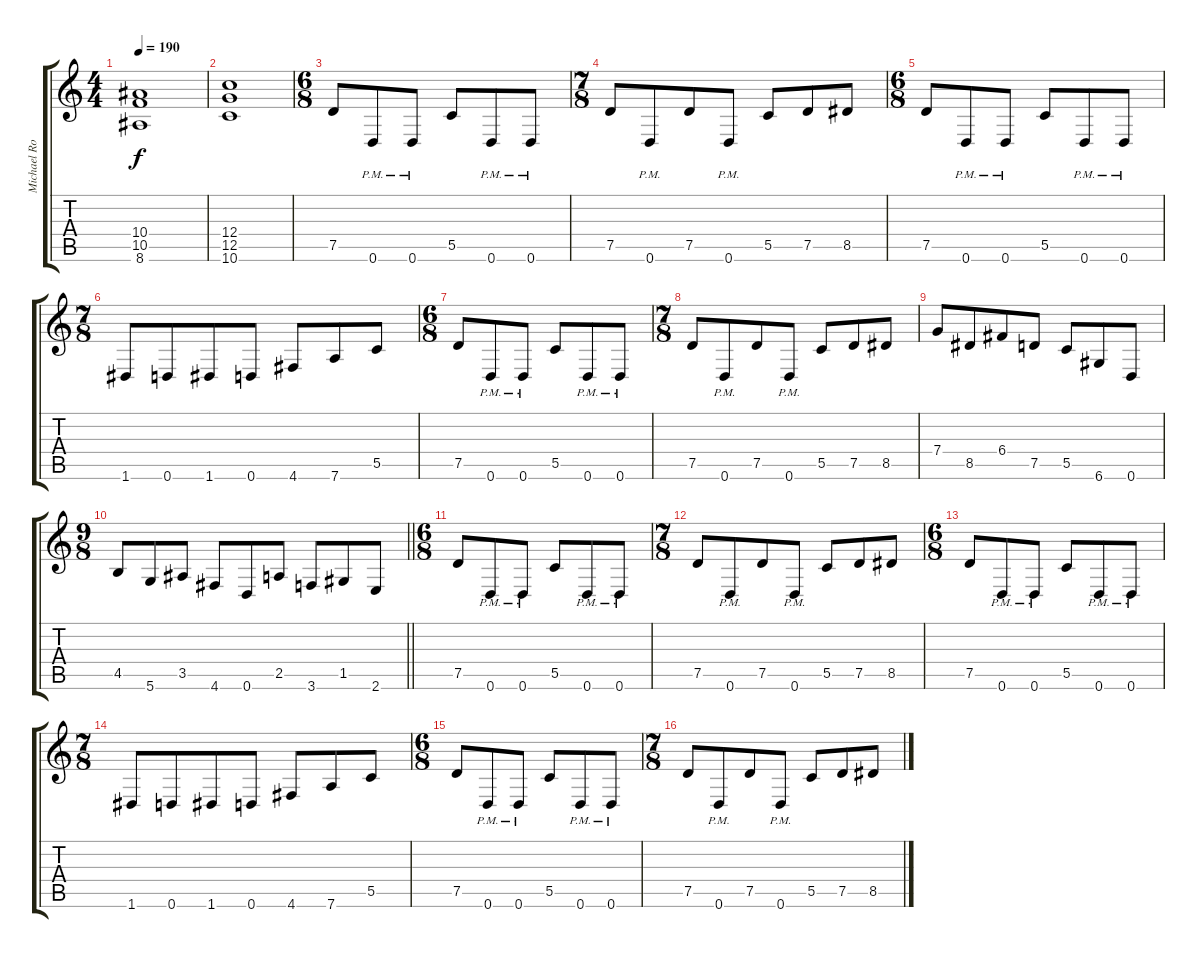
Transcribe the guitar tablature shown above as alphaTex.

\track ("Michael Romeo - Guitar " "Michael Ro") {instrument overdrivenguitar}
\staff {score tabs}
\tuning (D4 A3 F3 C3 G2 D2) {hide}
\ts (4 4)
\tempo 190
\clef g2
\ks c
(10.4 10.5 8.6).1{dy f} |
(12.4 12.5 10.6).1 |
\ts (6 8)
7.5.8 0.6{pm}.8 0.6{pm}.8 5.5.8 0.6{pm}.8 0.6{pm}.8 |
\ts (7 8)
7.5.8 0.6{pm}.8 7.5.8 0.6{pm}.8 5.5.8 7.5.8 8.5.8 |
\ts (6 8)
7.5.8 0.6{pm}.8 0.6{pm}.8 5.5.8 0.6{pm}.8 0.6{pm}.8 |
\ts (7 8)
1.6.8 0.6.8 1.6.8 0.6.8 4.6.8 7.6.8 5.5.8 |
\ts (6 8)
7.5.8 0.6{pm}.8 0.6{pm}.8 5.5.8 0.6{pm}.8 0.6{pm}.8 |
\ts (7 8)
7.5.8 0.6{pm}.8 7.5.8 0.6{pm}.8 5.5.8 7.5.8 8.5.8 |
7.4.8 8.5.8 6.4.8 7.5.8 5.5.8 6.6.8 0.6.8 |
\ts (9 8)
\barLineRight lightlight
4.5.8 5.6.8 3.5.8 4.6.8 0.6.8 2.5.8 3.6.8 1.5.8 2.6.8 |
\ts (6 8)
7.5.8 0.6{pm}.8 0.6{pm}.8 5.5.8 0.6{pm}.8 0.6{pm}.8 |
\ts (7 8)
7.5.8 0.6{pm}.8 7.5.8 0.6{pm}.8 5.5.8 7.5.8 8.5.8 |
\ts (6 8)
7.5.8 0.6{pm}.8 0.6{pm}.8 5.5.8 0.6{pm}.8 0.6{pm}.8 |
\ts (7 8)
1.6.8 0.6.8 1.6.8 0.6.8 4.6.8 7.6.8 5.5.8 |
\ts (6 8)
7.5.8 0.6{pm}.8 0.6{pm}.8 5.5.8 0.6{pm}.8 0.6{pm}.8 |
\ts (7 8)
7.5.8 0.6{pm}.8 7.5.8 0.6{pm}.8 5.5.8 7.5.8 8.5.8
